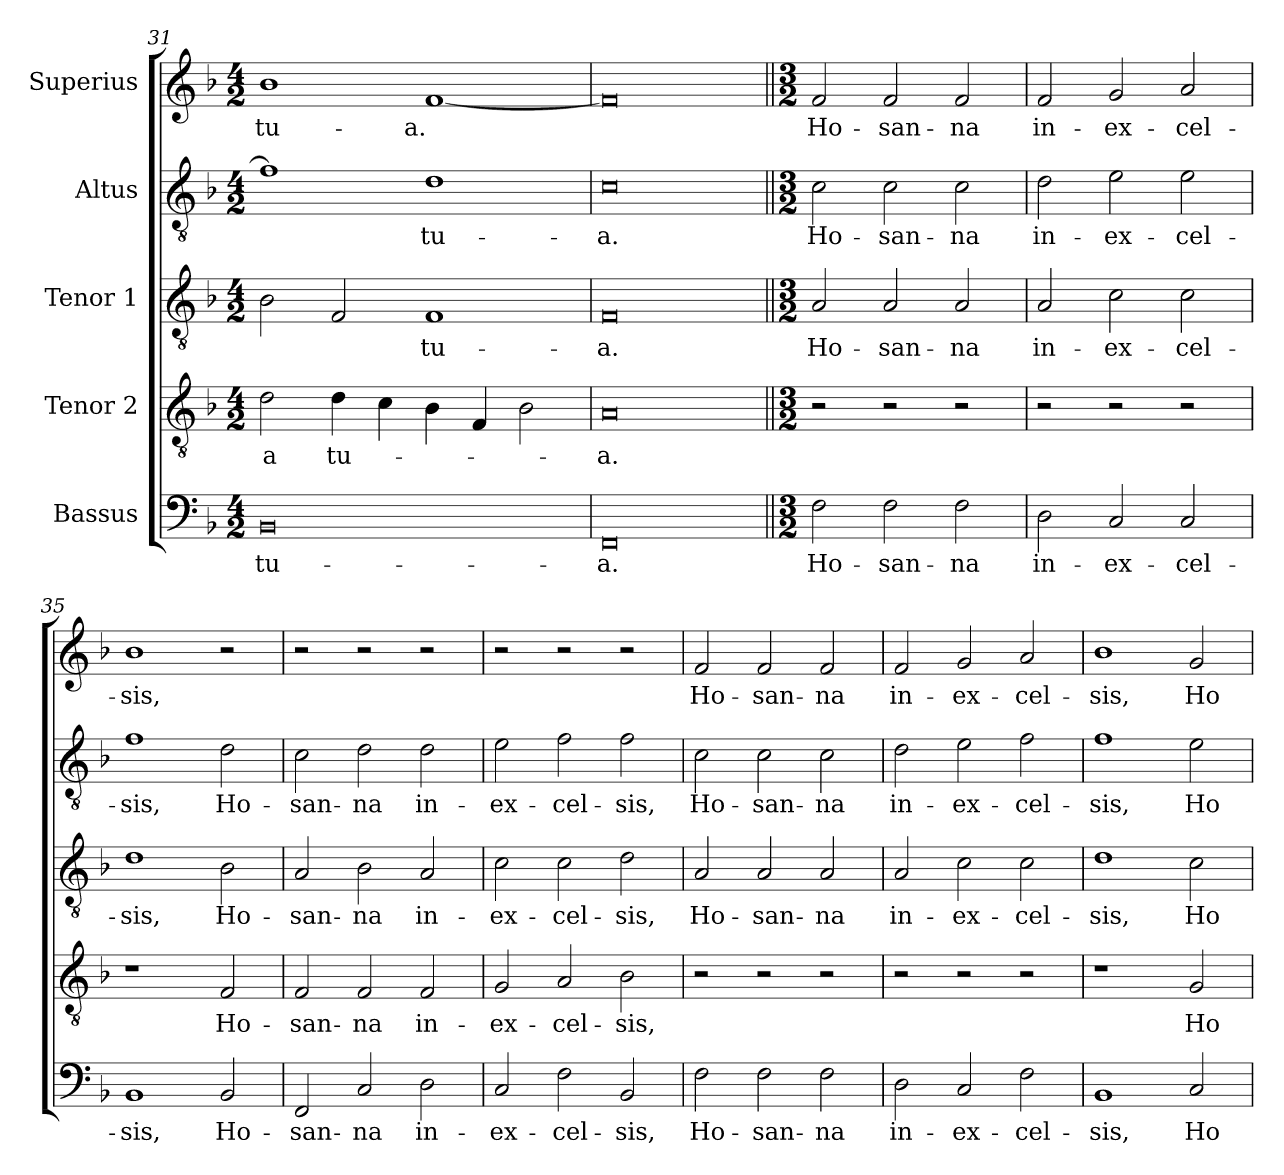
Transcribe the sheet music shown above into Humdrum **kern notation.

**kern	**text	**kern	**text	**kern	**text	**kern	**text	**kern	**text
*part5	*part5	*part4	*part4	*part3	*part3	*part2	*part2	*part1	*part1
*staff5	*staff5	*staff4	*staff4	*staff3	*staff3	*staff2	*staff2	*staff1	*staff1
*I"Bassus	*	*I"Tenor 2	*	*I"Tenor 1	*	*I"Altus	*	*I"Superius	*
*clefF4	*	*clefGv2	*	*clefGv2	*	*clefGv2	*	*clefG2	*
*k[b-]	*	*k[b-]	*	*k[b-]	*	*k[b-]	*	*k[b-]	*
*M4/2	*	*M4/2	*	*M4/2	*	*M4/2	*	*M4/2	*
=31	=31	=31	=31	=31	=31	=31	=31	=31	=31
0BB-/	tu-	2d\	-a	2B-\	.	1f\]	.	1b-\	tu-
.	.	4d\	tu-	2F/	.	.	.	.	.
.	.	4c\	.	.	.	.	.	.	.
.	.	4B-\	.	1F/	tu-	1d\	tu-	[1f/	-a.
.	.	4F/	.	.	.	.	.	.	.
.	.	2B-\	.	.	.	.	.	.	.
=32	=32	=32	=32	=32	=32	=32	=32	=32	=32
0FF/	-a.	0A/	-a.	0F/	-a.	0c\	-a.	0f/]	.
=33||	=33||	=33||	=33||	=33||	=33||	=33||	=33||	=33||	=33||
*M3/2	*	*M3/2	*	*M3/2	*	*M3/2	*	*M3/2	*
2F\	Ho-	2r	.	2A/	Ho-	2c\	Ho-	2f/	Ho-
2F\	-san-	2r	.	2A/	-san-	2c\	-san-	2f/	-san-
2F\	-na	2r	.	2A/	-na	2c\	-na	2f/	-na
=34	=34	=34	=34	=34	=34	=34	=34	=34	=34
2D\	in-	2r	.	2A/	in-	2d\	in-	2f/	in-
2C/	ex-	2r	.	2c\	ex-	2e\	ex-	2g/	ex-
2C/	-cel-	2r	.	2c\	-cel-	2e\	-cel-	2a/	-cel-
=35	=35	=35	=35	=35	=35	=35	=35	=35	=35
1BB-/	-sis,	1r	.	1d\	-sis,	1f\	-sis,	1b-\	-sis,
2BB-/	Ho-	2F/	Ho-	2B-\	Ho-	2d\	Ho-	2r	.
=36	=36	=36	=36	=36	=36	=36	=36	=36	=36
2FF/	-san-	2F/	-san-	2A/	-san-	2c\	-san-	2r	.
2C/	-na	2F/	-na	2B-\	-na	2d\	-na	2r	.
2D\	in-	2F/	in-	2A/	in-	2d\	in-	2r	.
=37	=37	=37	=37	=37	=37	=37	=37	=37	=37
2C/	ex-	2G/	ex-	2c\	ex-	2e\	ex-	2r	.
2F\	-cel-	2A/	-cel-	2c\	-cel-	2f\	-cel-	2r	.
2BB-/	-sis,	2B-\	-sis,	2d\	-sis,	2f\	-sis,	2r	.
=38	=38	=38	=38	=38	=38	=38	=38	=38	=38
2F\	Ho-	2r	.	2A/	Ho-	2c\	Ho-	2f/	Ho-
2F\	-san-	2r	.	2A/	-san-	2c\	-san-	2f/	-san-
2F\	-na	2r	.	2A/	-na	2c\	-na	2f/	-na
=39	=39	=39	=39	=39	=39	=39	=39	=39	=39
2D\	in-	2r	.	2A/	in-	2d\	in-	2f/	in-
2C/	ex-	2r	.	2c\	ex-	2e\	ex-	2g/	ex-
2F\	-cel-	2r	.	2c\	-cel-	2f\	-cel-	2a/	-cel-
=40	=40	=40	=40	=40	=40	=40	=40	=40	=40
1BB-/	-sis,	1r	.	1d\	-sis,	1f\	-sis,	1b-\	-sis,
2C/	Ho-	2G/	Ho-	2c\	Ho-	2e\	Ho-	2g/	Ho-
=	=	=	=	=	=	=	=	=	=
*-	*-	*-	*-	*-	*-	*-	*-	*-	*-
